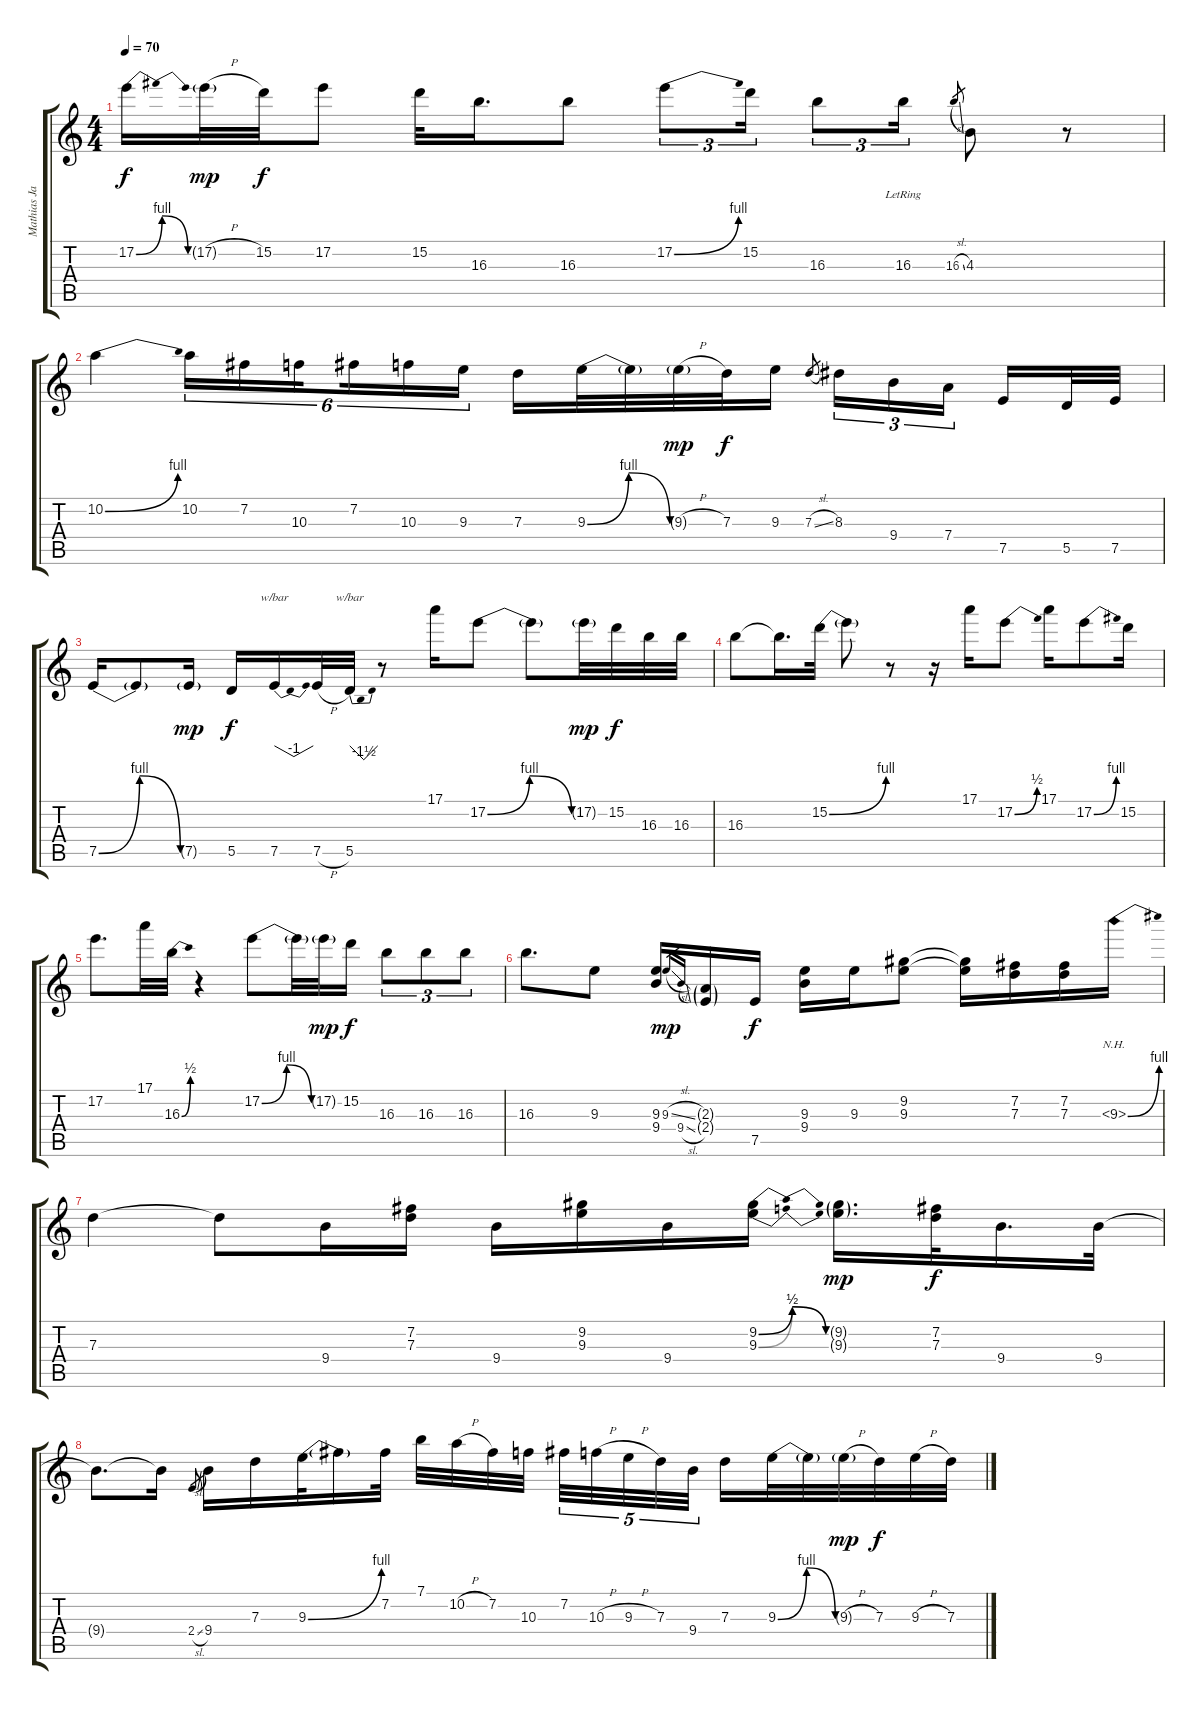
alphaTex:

\track ("Mathias Jabs" "Mathias Ja") {instrument overdrivenguitar}
\staff {score tabs}
\tuning (E4 B3 G3 D3 A2 E2) {hide}
\ts (4 4)
\tempo 70
\clef g2
\ks c
17.2{be (bendrelease 0 0 10 4 50 4 60 0)}.16{dy f} 17.2{h g}.32{dy mp} 15.2.32{dy f} 17.2.8 15.2.32 16.3.16{d} 16.3.8 17.2{be (bend 0 0 60 4)}.8{tu (3 2)} 15.2.16{tu (3 2)} 16.3.8{tu (3 2)} 16.3{lr}.16{tu (3 2)} 16.3{sl}.8{gr} 4.3.8 r.8 |
10.2{be (bend 0 0 60 4)}.4 10.2.16{tu (6 4)} 7.2.16{tu (6 4)} 10.3.16{tu (6 4) beam splitsecondary} 7.2.16{tu (6 4)} 10.3.16{tu (6 4)} 9.3.16{tu (6 4)} 7.3.16 9.3{be (bendrelease 0 0 10 4 50 4 60 0)}.32 9.3{t}.32 9.3{h g}.32{dy mp} 7.3.32{dy f} 9.3.16 7.3{sl}.8{gr} 8.3.16{tu (3 2)} 9.4.16{tu (3 2)} 7.4.16{tu (3 2) beam splitsecondary} 7.5.16 5.5.32 7.5.32 |
7.5{be (bendrelease 0 0 10 4 50 4 60 0)}.16 7.5{t}.8 7.5{g}.16{dy mp} 5.5.16{dy f} 7.5.16{tbe (dip default 0 0 30 -4 60 0)} 7.5{h}.32 5.5.32{tbe (dip default 0 0 30 -6 60 0)} r.8 17.1.16 17.2{be (bendrelease 0 0 10 4 50 4 60 0)}.8 17.2{t}.8 17.2{g}.32{dy mp} 15.2.32{dy f} 16.3.32 16.3.32 |
16.3.8 16.3{t}.16{d} 15.2{be (bend 0 0 60 4)}.32 15.2{t}.8 r.8 r.16 17.1.16 17.2{be (bend 0 0 60 2)}.8 17.1.16 17.2{be (bend 0 0 60 4)}.8 15.2.16 |
17.2.8{d} 17.1.32 16.3{be (bend 0 0 60 2)}.32 r.4 17.2{be (bendrelease 0 0 10 4 50 4 60 0)}.8 17.2{t}.32 17.2{g}.32{dy mp} 15.2.16{dy f} 16.3.8{tu (3 2)} 16.3.8{tu (3 2)} 16.3.8{tu (3 2)} |
16.3.8{d} 9.3.8 (9.3 9.4).16 9.3{sl}.16{gr dy mp} 9.4{sl}.16{gr} (2.3{g} 2.4{g}).16 7.5.16{dy f} (9.3 9.4).16 9.3.16 (9.2 9.3).8 (9.2{t} 9.3{t}).16 (7.2 7.3).16 (7.2 7.3).16 9.3{be (bend 0 0 60 4) nh}.16 |
7.3.4 7.3{t}.8 9.4.16 (7.2 7.3).16 9.4.16 (9.2 9.3).16 9.4.16 (9.2{be (bendrelease 0 0 15 2 45 2 60 0)} 9.3{be (bendrelease 0 0 15 2 45 2 60 0)}).16 (9.2{g} 9.3{g}).16{d dy mp} (7.2 7.3).32{dy f} 9.4.16{d} 9.4.32 |
9.4{t}.8{d} 9.4{t}.16 2.4{sl}.8{gr} 9.4.16 7.3.16 9.3{be (bend 0 0 60 4)}.32 9.3{t}.16 7.2.32 7.1.32 10.2{h}.32 7.2.32 10.3.32{beam splitsecondary} 7.2.32{tu (5 4)} 10.3{h}.32{tu (5 4)} 9.3{h}.32{tu (5 4)} 7.3.32{tu (5 4)} 9.4.32{tu (5 4)} 7.3.16 9.3{be (bendrelease 0 0 15 4 45 4 60 0)}.32 9.3{t}.32 9.3{h g}.32{dy mp} 7.3.32{dy f} 9.3{h}.32 7.3.32
